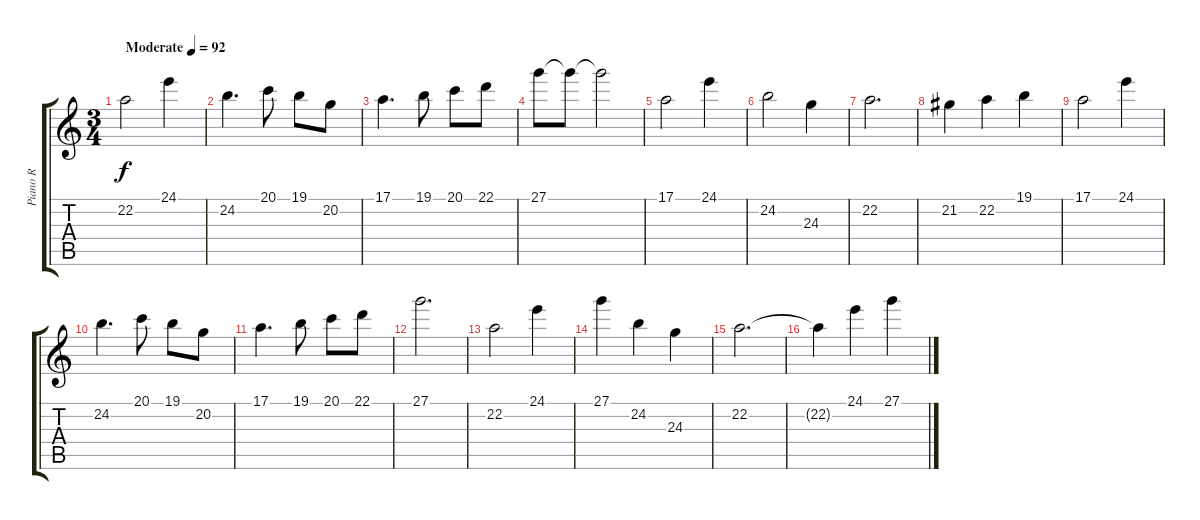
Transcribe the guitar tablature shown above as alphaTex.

\track ("Piano R" "Piano R") {instrument acousticgrandpiano}
\staff {score tabs}
\tuning (E4 B3 G3 D3 A2 E2) {hide}
\ts (3 4)
\tempo (92 "Moderate")
\clef g2
\ks c
22.2.2{dy f instrument acousticgrandpiano} 24.1.4 |
24.2.4{d} 20.1.8 19.1.8 20.2.8 |
17.1.4{d} 19.1.8 20.1.8 22.1.8 |
27.1.8 27.1{t}.8 27.1{t}.2 |
17.1.2 24.1.4 |
24.2.2 24.3.4 |
22.2.2{d} |
21.2.4 22.2.4 19.1.4 |
17.1.2 24.1.4 |
24.2.4{d} 20.1.8 19.1.8 20.2.8 |
17.1.4{d} 19.1.8 20.1.8 22.1.8 |
27.1.2{d} |
22.2.2 24.1.4 |
27.1.4 24.2.4 24.3.4 |
22.2.2{d} |
22.2{t}.4 24.1.4 27.1.4
